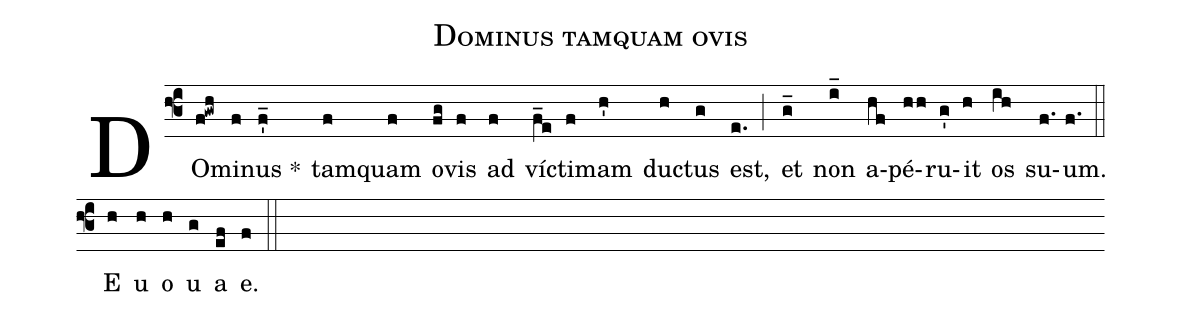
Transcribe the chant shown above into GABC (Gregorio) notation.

name:Dominus tamquam ovis;
%%
(f3)
DO(f!gwh)mi(f)nus *(f'_) tam(f)quam(f) o(fg)vis(f) ad(f) víc(f_e)ti(f)mam(h') duc(h)tus(g) est,(e.) (;)
et(g_) non(i_) a(hf)pé(hh)ru(g')it(h) os(ih) su(f.)um.(f.) (::)

<eu>E(h) u(h) o(h) u(g) a(ef) </eu>e.(f) (::)
